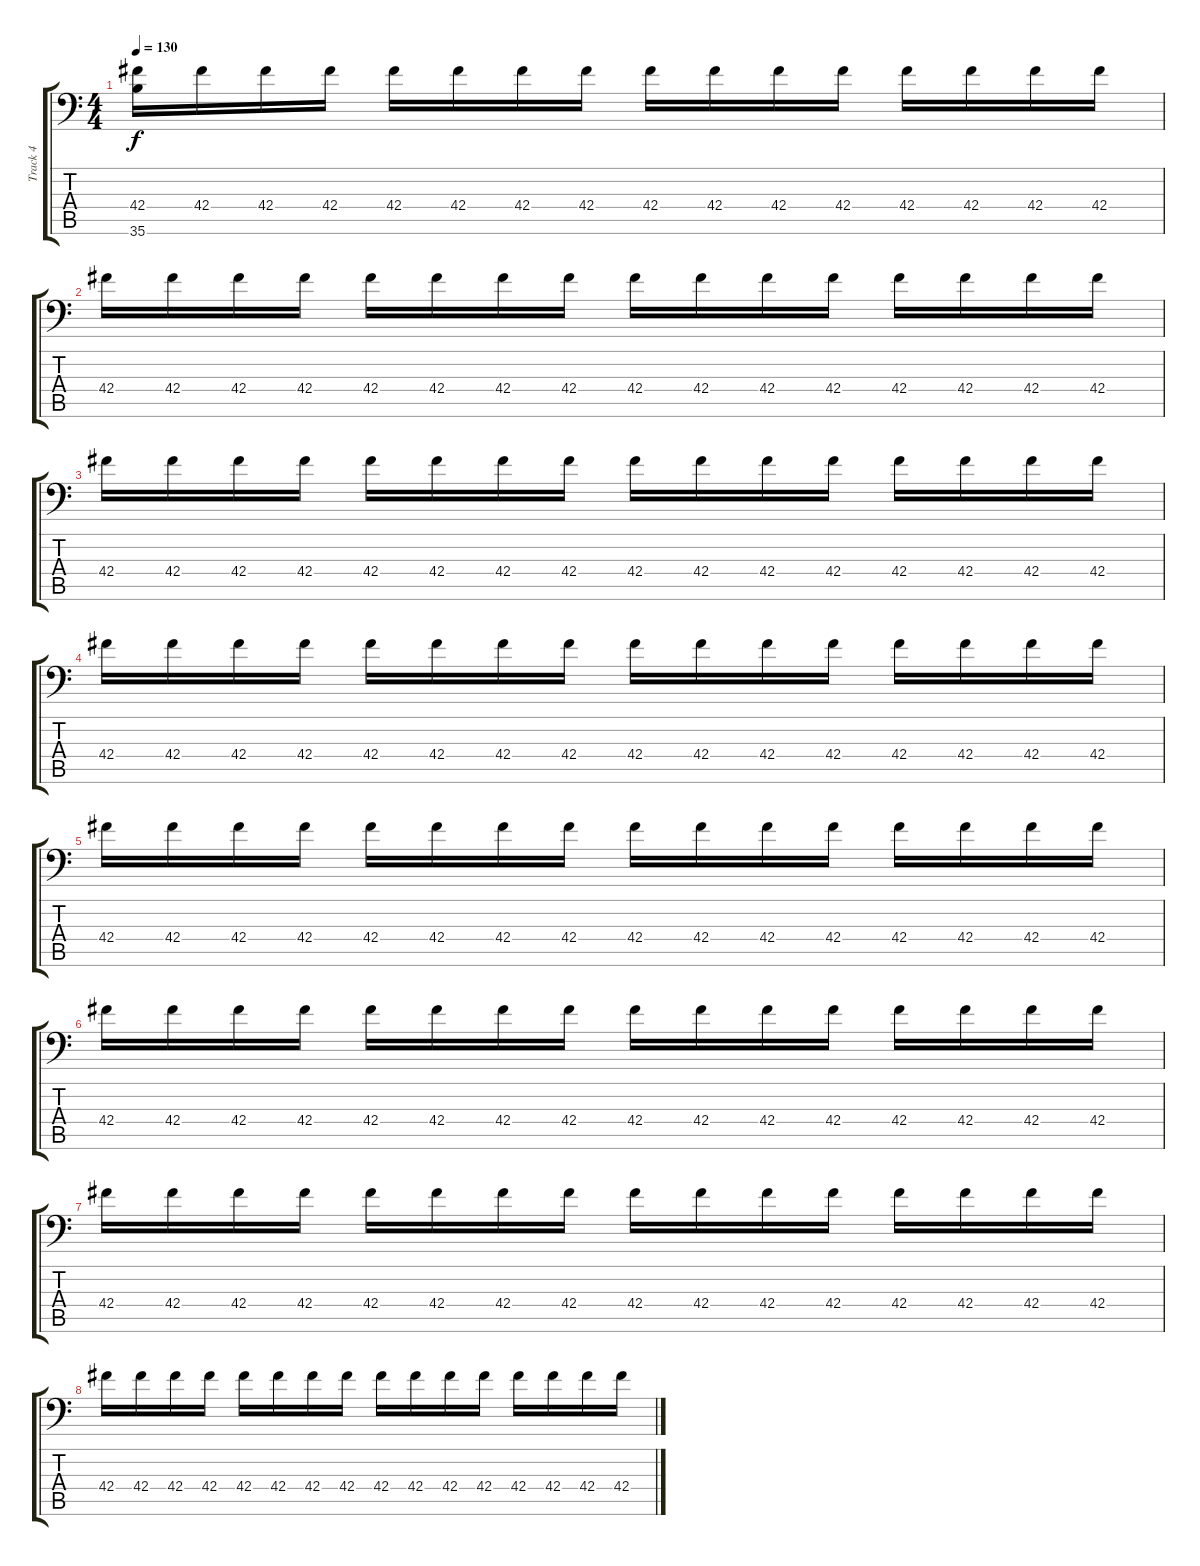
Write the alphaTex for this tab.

\track ("Track 4" "Track 4") {instrument acousticgrandpiano}
\staff {score tabs}
\tuning (C-1 C-1 C-1 C-1 C-1 C-1) {hide}
\ts (4 4)
\tempo 130
\clef f4
\ks c
(42.4 35.6).16{dy f} 42.4.16 42.4.16 42.4.16 42.4.16 42.4.16 42.4.16 42.4.16 42.4.16 42.4.16 42.4.16 42.4.16 42.4.16 42.4.16 42.4.16 42.4.16 |
42.4.16 42.4.16 42.4.16 42.4.16 42.4.16 42.4.16 42.4.16 42.4.16 42.4.16 42.4.16 42.4.16 42.4.16 42.4.16 42.4.16 42.4.16 42.4.16 |
42.4.16 42.4.16 42.4.16 42.4.16 42.4.16 42.4.16 42.4.16 42.4.16 42.4.16 42.4.16 42.4.16 42.4.16 42.4.16 42.4.16 42.4.16 42.4.16 |
42.4.16 42.4.16 42.4.16 42.4.16 42.4.16 42.4.16 42.4.16 42.4.16 42.4.16 42.4.16 42.4.16 42.4.16 42.4.16 42.4.16 42.4.16 42.4.16 |
42.4.16 42.4.16 42.4.16 42.4.16 42.4.16 42.4.16 42.4.16 42.4.16 42.4.16 42.4.16 42.4.16 42.4.16 42.4.16 42.4.16 42.4.16 42.4.16 |
42.4.16 42.4.16 42.4.16 42.4.16 42.4.16 42.4.16 42.4.16 42.4.16 42.4.16 42.4.16 42.4.16 42.4.16 42.4.16 42.4.16 42.4.16 42.4.16 |
42.4.16 42.4.16 42.4.16 42.4.16 42.4.16 42.4.16 42.4.16 42.4.16 42.4.16 42.4.16 42.4.16 42.4.16 42.4.16 42.4.16 42.4.16 42.4.16 |
42.4.16 42.4.16 42.4.16 42.4.16 42.4.16 42.4.16 42.4.16 42.4.16 42.4.16 42.4.16 42.4.16 42.4.16 42.4.16 42.4.16 42.4.16 42.4.16
